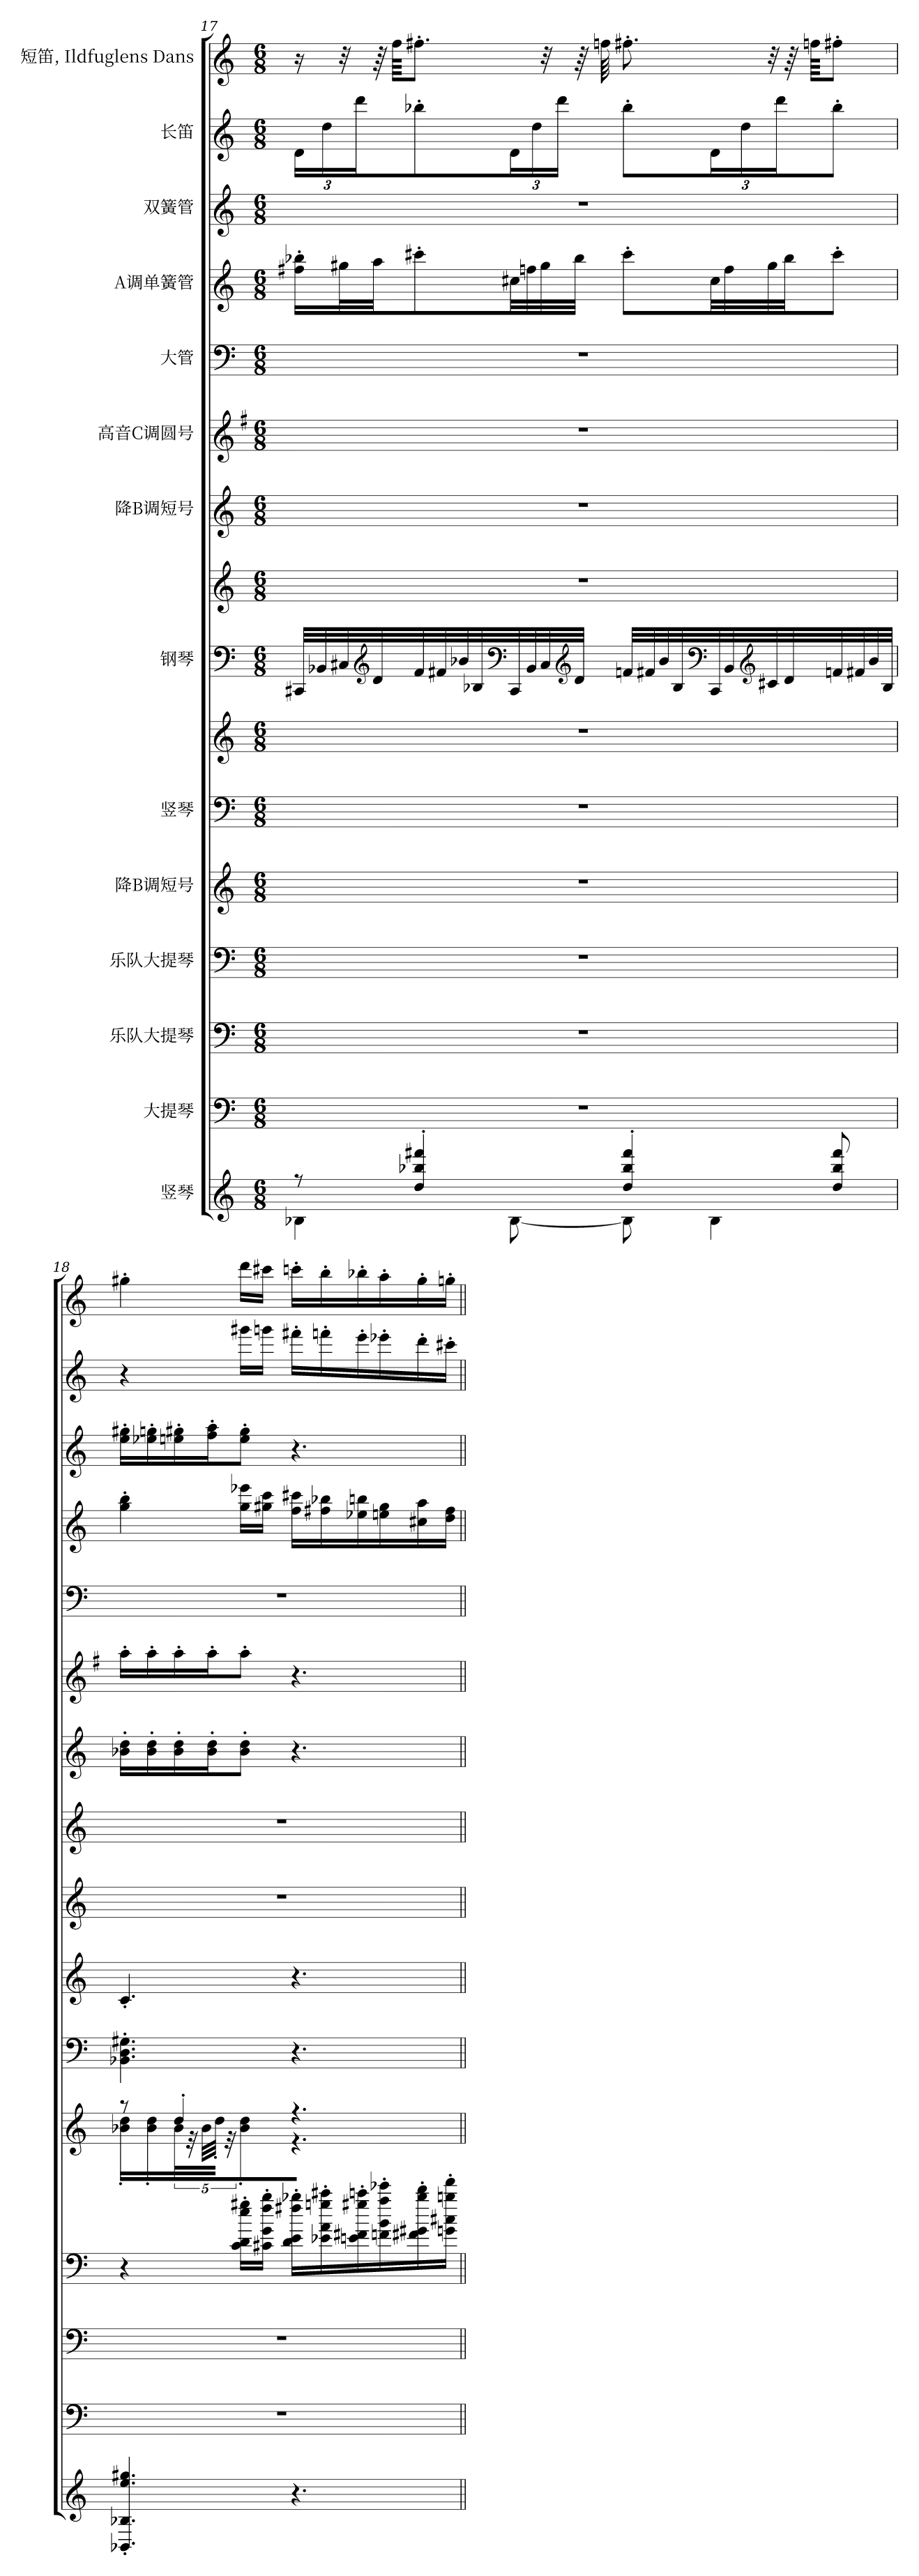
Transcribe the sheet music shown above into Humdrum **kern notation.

**kern	**kern	**kern	**kern	**kern	**kern	**kern	**kern	**kern	**kern	**kern	**kern	**kern	**kern	**kern	**kern
*part14	*part13	*part12	*part11	*part10	*part9	*part9	*part8	*part8	*part7	*part6	*part5	*part4	*part3	*part2	*part1
*staff16	*staff15	*staff14	*staff13	*staff12	*staff11	*staff10	*staff9	*staff8	*staff7	*staff6	*staff5	*staff4	*staff3	*staff2	*staff1
*I"竖琴	*I"大提琴	*I"乐队大提琴	*I"乐队大提琴	*I"降B调短号	*I"竖琴	*	*I"钢琴	*	*I"降B调短号	*I"高音C调圆号	*I"大管	*I"A调单簧管	*I"双簧管	*I"长笛	*I"短笛, Ildfuglens Dans
!!LO:PB:g=z
*clefG2	*clefF4	*clefF4	*clefF4	*clefG2	*clefF4	*clefG2	*clefF4	*clefG2	*clefG2	*clefG2	*clefF4	*clefG2	*clefG2	*clefG2	*clefG2
*	*	*	*	*ITrd1c2	*	*	*	*	*ITrd1c2	*ITrd4c7	*	*ITrd2c3	*	*	*ITrd-7c-12
*k[]	*k[]	*k[]	*k[]	*k[b-e-]	*k[]	*k[]	*k[]	*k[]	*k[b-e-]	*k[]	*k[]	*k[f#c#g#]	*k[]	*k[]	*k[]
*M6/8	*M6/8	*M6/8	*M6/8	*M6/8	*M6/8	*M6/8	*M6/8	*M6/8	*M6/8	*M6/8	*M6/8	*M6/8	*M6/8	*M6/8	*M6/8
=17	=17	=17	=17	=17	=17	=17	=17	=17	=17	=17	=17	=17	=17	=17	=17
*^	*	*	*	*	*	*	*	*	*	*	*	*	*	*	*
*	*	*	*	*	*	*	*	*	*	*	*	*	*	*	*Xbrackettup	*
8r	4B-X\	2.r	2.r	2.r	2.r	2.r	2.r	32CC#X/LLL	2.r	2.r	2.r	2.r	16dd#X\' 16ggn\'LL	2.r	24d\LL	16r
.	.	.	.	.	.	.	.	32BB-X/	.	.	.	.	.	.	.	.
.	.	.	.	.	.	.	.	.	.	.	.	.	.	.	24dd\	.
.	.	.	.	.	.	.	.	32C#X/	.	.	.	.	32ee#X\L	.	.	32r
.	.	.	.	.	.	.	.	.	.	.	.	.	.	.	24ddd\J	.
*	*	*	*	*	*	*	*	*clefG2	*	*	*	*	*	*	*	*
.	.	.	.	.	.	.	.	32d/	.	.	.	.	32ff#\JJ	.	.	64r
.	.	.	.	.	.	.	.	.	.	.	.	.	.	.	.	64fff\KKKL
4dd/' 4bb-X/' 4fff#X/'	.	.	.	.	.	.	.	32f/	.	.	.	.	8aa#X'\	.	8bb-X'\	8.fff#X'\J
.	.	.	.	.	.	.	.	32f#X/	.	.	.	.	.	.	.	.
.	.	.	.	.	.	.	.	32b-X/	.	.	.	.	.	.	.	.
.	.	.	.	.	.	.	.	32B-X/	.	.	.	.	.	.	.	.
*	*	*	*	*	*	*	*	*clefF4	*	*	*	*	*	*	*	*
.	[8B-\	.	.	.	.	.	.	32CC#/	.	.	.	.	32a#X\LL	.	24d\L	.
.	.	.	.	.	.	.	.	32BB-/	.	.	.	.	32ddn\	.	.	.
.	.	.	.	.	.	.	.	.	.	.	.	.	.	.	24dd\	.
.	.	.	.	.	.	.	.	32C#/	.	.	.	.	32ee#\	.	.	32r
.	.	.	.	.	.	.	.	.	.	.	.	.	.	.	24ddd\JJ	.
*	*	*	*	*	*	*	*	*clefG2	*	*	*	*	*	*	*	*
.	.	.	.	.	.	.	.	32d/JJJ	.	.	.	.	32gg\JJJ	.	.	64r
.	.	.	.	.	.	.	.	.	.	.	.	.	.	.	.	64fffn\
4dd/' 4bb-/' 4fff#/'	8B-\]	.	.	.	.	.	.	32fn/LLL	.	.	.	.	8aa#'\L	.	8bb-'\L	8.fff#X'\
.	.	.	.	.	.	.	.	32f#X/	.	.	.	.	.	.	.	.
.	.	.	.	.	.	.	.	32b-/	.	.	.	.	.	.	.	.
.	.	.	.	.	.	.	.	32B-/	.	.	.	.	.	.	.	.
*	*	*	*	*	*	*	*	*clefF4	*	*	*	*	*	*	*	*
.	4B-\	.	.	.	.	.	.	32CC#/	.	.	.	.	32a#\LL	.	24d\L	.
.	.	.	.	.	.	.	.	32BB-/	.	.	.	.	32dd\	.	.	.
.	.	.	.	.	.	.	.	.	.	.	.	.	.	.	24dd\	.
*	*	*	*	*	*	*	*	*clefG2	*	*	*	*	*	*	*	*
.	.	.	.	.	.	.	.	32c#X/	.	.	.	.	32ee#\	.	.	32r
.	.	.	.	.	.	.	.	.	.	.	.	.	.	.	24ddd\J	.
.	.	.	.	.	.	.	.	32d/	.	.	.	.	32gg\JJ	.	.	64r
.	.	.	.	.	.	.	.	.	.	.	.	.	.	.	.	64fffn\KKKL
8dd/ 8bb-/ 8fff#/	.	.	.	.	.	.	.	32fn/	.	.	.	.	8aa#'\J	.	8bb-'\J	8fff#X'\J
.	.	.	.	.	.	.	.	32f#X/	.	.	.	.	.	.	.	.
.	.	.	.	.	.	.	.	32b-/	.	.	.	.	.	.	.	.
.	.	.	.	.	.	.	.	32B-/JJJ	.	.	.	.	.	.	.	.
*v	*v	*	*	*	*	*	*	*	*	*	*	*	*	*	*	*
!!LO:PB:g=z
=18	=18	=18	=18	=18	=18	=18	=18	=18	=18	=18	=18	=18	=18	=18	=18
*	*	*	*	*^	*	*	*	*	*	*	*	*	*	*	*
4.BB-X/' 4.B-X/' 4.ee/' 4.gg#X/'	2.r	2.r	4r	8r	16a-X\' 16cc\'LL	4.BB-X\' 4.D\' 4.G#X\'	4.c'/	2.r	2.r	16a-X\' 16cc\'LL	16dd'\LL	2.r	4ee\' 4gg#\'	16ee\' 16gg#X\'LL	4r	4ggg#X'\
.	.	.	.	.	16a-\' 16cc\'	.	.	.	.	16a-\' 16cc\'	16dd'\	.	.	16ee-X\' 16ggn\'	.	.
.	.	.	.	4cc'/	40a-\JJk	.	.	.	.	16a-\' 16cc\'	16dd'\	.	.	16een\' 16gg#X\'	.	.
.	.	.	.	.	40r	.	.	.	.	.	.	.	.	.	.	.
.	.	.	.	.	40a-\LLL	.	.	.	.	.	.	.	.	.	.	.
.	.	.	.	.	.	.	.	.	.	16a-\' 16cc\'J	16dd'\J	.	.	16ff\' 16aa\'J	.	.
.	.	.	.	.	40cc'\JJJ	.	.	.	.	.	.	.	.	.	.	.
.	.	.	.	.	40r	.	.	.	.	.	.	.	.	.	.	.
.	.	.	16c\' 16d\' 16ee\' 16gg#X\'LL	.	8a-\' 8cc\'	.	.	.	.	8a-\' 8cc\'J	8dd'\J	.	16ee\ 16cccn\LL	8ee\' 8gg#\'J	16ggg#X\LL	16dddd\LL
.	.	.	16c#X\' 16g\' 16ff\' 16bb\'JJ	.	.	.	.	.	.	.	.	.	16ee#X\ 16aa\JJ	.	16gggn\JJ	16cccc#X\JJ
4.r	.	.	16d\' 16e\' 16ff#X\' 16bb-X\'LL	4.r	4.r	4.r	4.r	.	.	4.r	4.r	.	16dd\ 16aa#X\LL	4.r	16fff#X'\LL	16ccccn'\LL
.	.	.	16e-X\' 16a\' 16ggn\' 16ccc#X\'	.	.	.	.	.	.	.	.	.	16dd#X\ 16ggn\	.	16fffn'\	16bbb'\
.	.	.	16en\' 16f#X\' 16gg#X\' 16cccn\'	.	.	.	.	.	.	.	.	.	16ccn\ 16gg#X\	.	16eee'\	16bbb-X'\
.	.	.	16fn\' 16b\' 16aa\' 16eee-X\'	.	.	.	.	.	.	.	.	.	16cc#X\ 16ee#\	.	16eee-X'\	16aaa'\
.	.	.	16f#X\' 16g#X\' 16bb-\' 16ddd\'	.	.	.	.	.	.	.	.	.	16a#X\ 16ff#\	.	16ddd'\	16ggg#'\
.	.	.	16gn\' 16cc#X\' 16bbn\' 16fff\'JJ	.	.	.	.	.	.	.	.	.	16b\ 16dd#\JJ	.	16ccc#X'\JJ	16gggn'\JJ
*	*	*	*	*v	*v	*	*	*	*	*	*	*	*	*	*	*
=||	=||	=||	=||	=||	=||	=||	=||	=||	=||	=||	=||	=||	=||	=||	=||
*-	*-	*-	*-	*-	*-	*-	*-	*-	*-	*-	*-	*-	*-	*-	*-
